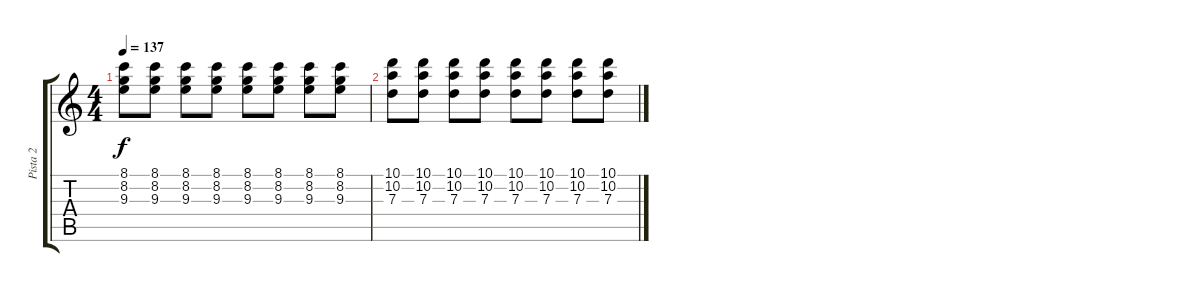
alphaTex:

\track ("Pista 2" "Pista 2") {instrument acousticguitarsteel}
\staff {score tabs}
\tuning (E4 B3 G3 D3 A2 E2) {hide}
\ts (4 4)
\tempo 137
\clef g2
\ks c
(8.1 8.2 9.3).8{dy f} (8.1 8.2 9.3).8 (8.1 8.2 9.3).8 (8.1 8.2 9.3).8 (8.1 8.2 9.3).8 (8.1 8.2 9.3).8 (8.1 8.2 9.3).8 (8.1 8.2 9.3).8 |
(10.1 10.2 7.3).8 (10.1 10.2 7.3).8 (10.1 10.2 7.3).8 (10.1 10.2 7.3).8 (10.1 10.2 7.3).8 (10.1 10.2 7.3).8 (10.1 10.2 7.3).8 (10.1 10.2 7.3).8
